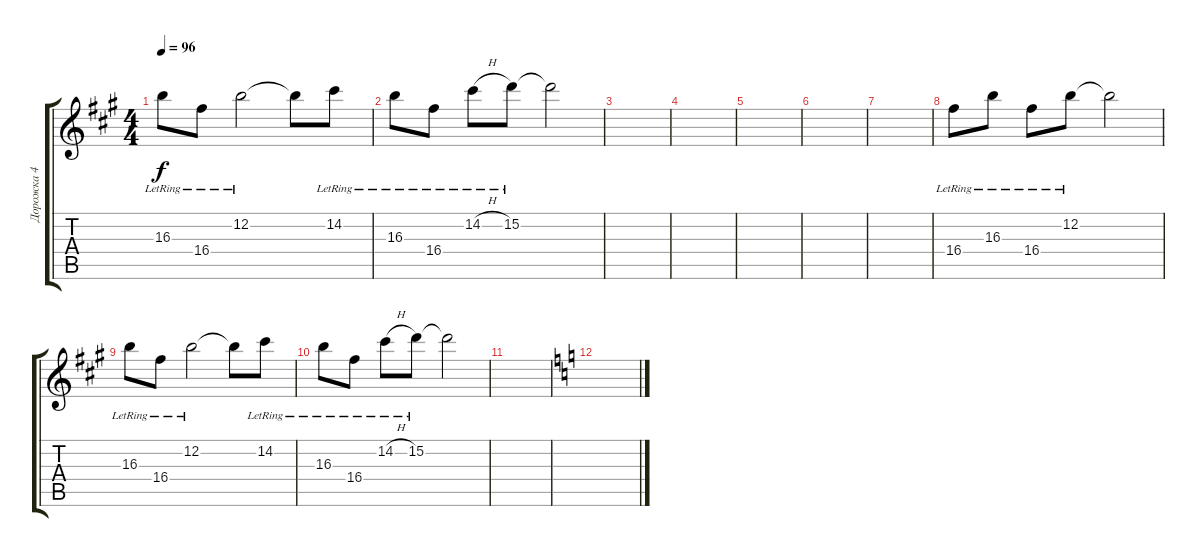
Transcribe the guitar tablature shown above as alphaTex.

\track ("Дорожка 4" "Дорожка 4") {solo instrument acousticguitarsteel}
\staff {score tabs}
\tuning (E4 B3 G3 D3 A2 E2) {hide}
\ts (4 4)
\tempo 96
\clef g2
\ks f#minor
16.3{lr}.8{dy f} 16.4{lr}.8 12.2{lr}.2 12.2{t}.8 14.2{lr}.8 |
16.3{lr}.8 16.4{lr}.8 14.2{h lr}.8 15.2{lr}.8 15.2{t}.2 |
|
|
|
|
|
16.4{lr}.8 16.3{lr}.8 16.4{lr}.8 12.2{lr}.8 12.2{t}.2 |
16.3{lr}.8 16.4{lr}.8 12.2{lr}.2 12.2{t}.8 14.2{lr}.8 |
16.3{lr}.8 16.4{lr}.8 14.2{h lr}.8 15.2{lr}.8 15.2{t}.2 |
|
\ks c
